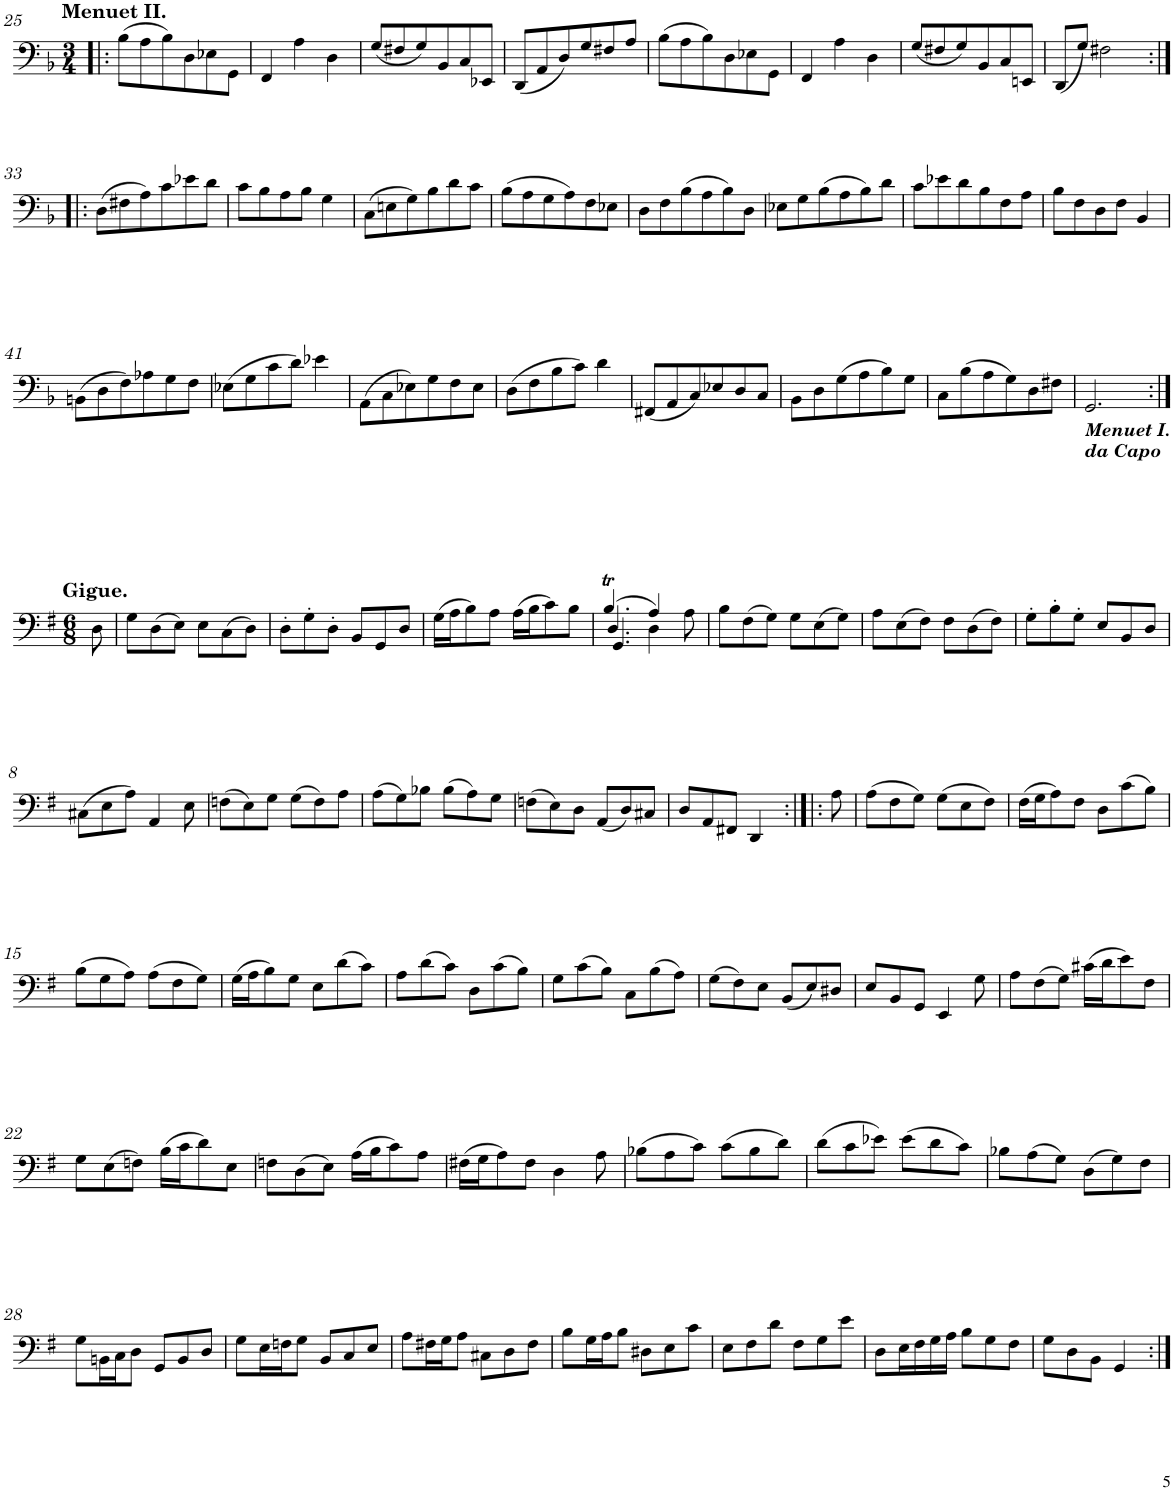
**kern
*part1
*staff1
*I"Violoncello
*I'Vc.
!!LO:PB:g=z
*clefF4
*k[b-]
*M3/4
=25!|:
!LO:TX:a:B:t=Menuet II.
(8B-\L
8A\
8B-\)
8D\
8E-X\
8GG\J
=26
4FF/
4A\
4D\
=27
(8G/L
8F#X/
8G/)
8BB-/
8C/
8EE-X/J
=28
(8DD/L
8AA/
8D/)
8G/
8F#X/
8A/J
=29
(8B-\L
8A\
8B-\)
8D\
8E-X\
8GG\J
=30
4FF/
4A\
4D\
=31
(8G/L
8F#X/
8G/)
8BB-/
8C/
8EEn/J
=32
(8DD/L
8G/J)
2F#X\
!!LO:LB:g=z
=33:|!|:
(8D\L
8F#X\
8A\)
8c\
8e-X\
8d\J
=34
8c\L
8B-\
8A\
8B-\J
4G\
=35
(8C\L
8En\
8G\)
8B-\
8d\
8c\J
=36
(8B-\L
8A\
8G\
8A\)
8F\
8E-X\J
=37
8D\L
8F\
(8B-\
8A\
8B-\)
8D\J
=38
8E-X\L
8G\
(8B-\
8A\
8B-\)
8d\J
=39
8c\L
8e-X\
8d\
8B-\
8F\
8A\J
=40
8B-\L
8F\
8D\
8F\J
4BB-/
!!LO:LB:g=z
=41
(8BBn\L
8D\
8F\)
8A-X\
8G\
8F\J
=42
(8E-X\L
8G\
8c\
8d\J)
4e-X\
=43
(8AA\L
8C\
8E-X\)
8G\
8F\
8E-\J
=44
(8D\L
8F\
8B-\
8c\J)
4d\
=45
(8FF#X/L
8AA/
8C/)
8E-X/
8D/
8C/J
=46
8BB-\L
8D\
(8G\
8A\
8B-\)
8G\J
=47
8C\L
(8B-\
8A\
8G\)
8D\
8F#X\J
=48
!LO:TX:b:Bi:t=Menuet I.
2.GG/
!!LO:LB:g=z
=:|!
*k[f#]
*M6/8
!LO:TX:a:B:t=Gigue.
8D\
=1
8G\L
(8D\
8E\J)
8E\L
(8C\
8D\J)
=2
8D'\L
8G'\
8D'\J
8BB/L
8GG/
8D/J
=3
(16G\LL
16A\J
8B\)
8A\J
(16A\LL
16B\J
8c\)
8B\J
=4
*^
*	*^
(4.Bt/	4.D/	4.GG/
4A/)	4D\	8ryy
.	.	4ryy
8A\	8ryy	.
*v	*v	*v
=5
8B\L
(8F#\
8G\J)
8G\L
(8E\
8G\J)
=6
8A\L
(8E\
8F#\J)
8F#\L
(8D\
8F#\J)
=7
8G'\L
8B'\
8G'\J
8E/L
8BB/
8D/J
!!LO:LB:g=z
=8
(8C#X\L
8E\
8A\J)
4AA/
8E\
=9
(8Fn\L
8E\)
8G\J
(8G\L
8F\)
8A\J
=10
(8A\L
8G\)
8B-X\J
(8B-\L
8A\)
8G\J
=11
(8Fn\L
8E\)
8D\J
(8AA/L
8D/)
8C#X/J
=12
8D/L
8AA/
8FF#X/J
4DD/
=12X1:|!|:
8A\
=13
(8A\L
8F#\
8G\J)
(8G\L
8E\
8F#\J)
=14
(16F#\LL
16G\J
8A\)
8F#\J
8D\L
(8c\
8B\J)
!!LO:LB:g=z
=15
(8B\L
8G\
8A\J)
(8A\L
8F#\
8G\J)
=16
(16G\LL
16A\J
8B\)
8G\J
8E\L
(8d\
8c\J)
=17
8A\L
(8d\
8c\J)
8D\L
(8c\
8B\J)
=18
8G\L
(8c\
8B\J)
8C\L
(8B\
8A\J)
=19
(8G\L
8F#\)
8E\J
(8BB/L
8E/)
8D#X/J
=20
8E/L
8BB/
8GG/J
4EE/
8G\
=21
8A\L
(8F#\
8G\J)
(16c#X\LL
16d\J
8e\)
8F#\J
!!LO:LB:g=z
=22
8G\L
(8E\
8Fn\J)
(16B\LL
16c\J
8d\)
8E\J
=23
8Fn\L
(8D\
8E\J)
(16A\LL
16B\J
8c\)
8A\J
=24
(16F#X\LL
16G\J
8A\)
8F#\J
4D\
8A\
=25
(8B-X\L
8A\
8c\J)
(8c\L
8B-\
8d\J)
=26
(8d\L
8c\
8e-X\J)
(8e-\L
8d\
8c\J)
=27
8B-X\L
(8A\
8G\J)
(8D\L
8G\)
8F#\J
!!LO:LB:g=z
=28
8G\L
16BBn\L
16C\J
8D\J
8GG/L
8BB/
8D/J
=29
8G\L
16E\L
16Fn\J
8G\J
8BB/L
8C/
8E/J
=30
8A\L
16F#X\L
16G\J
8A\J
8C#X\L
8D\
8F#\J
=31
8B\L
16G\L
16A\J
8B\J
8D#X\L
8E\
8c\J
=32
8E\L
8F#\
8d\J
8F#\L
8G\
8e\J
=33
8D\L
16E\L
16F#\
16G\
16A\JJ
8B\L
8G\
8F#\J
=34
8G\L
8D\
8BB\J
4GG/
=:|!
*-
